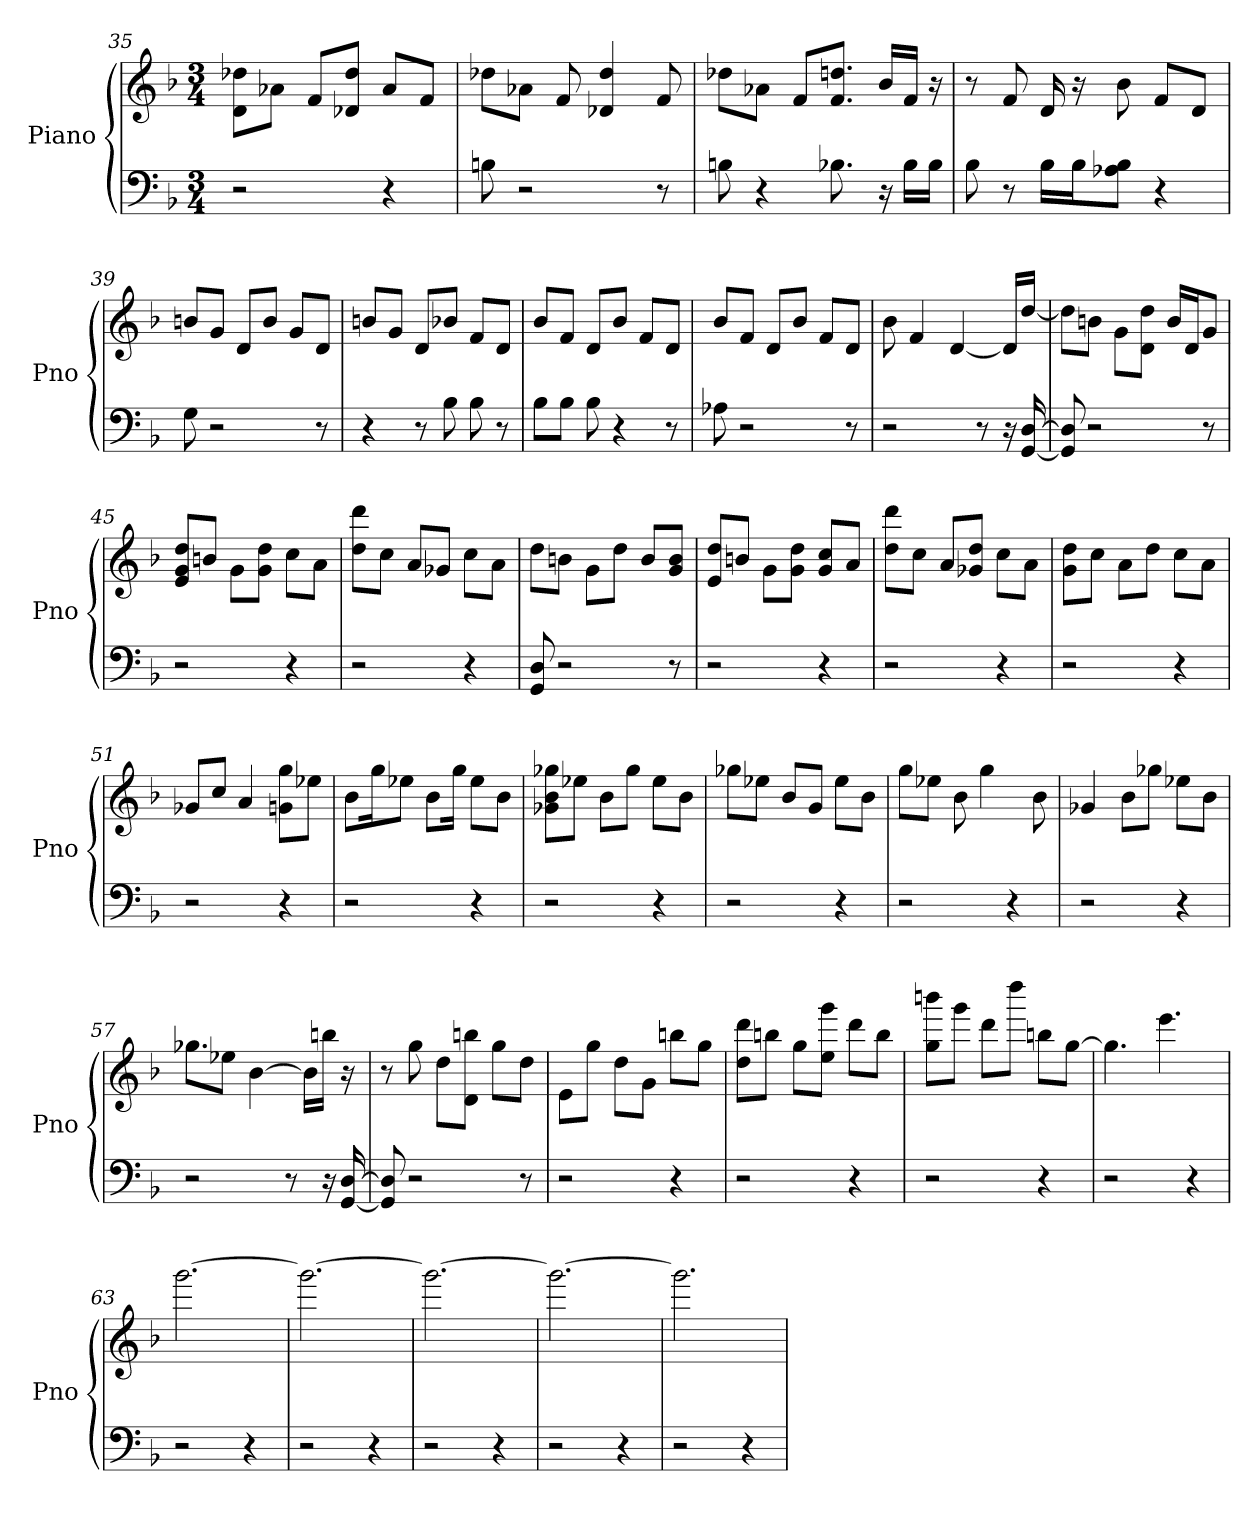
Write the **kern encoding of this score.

**kern	**kern
*part1	*part1
*staff2	*staff1
*I"Piano	*
*I'Pno	*
*clefF4	*clefG2
*k[b-]	*k[b-]
*F:	*F:
*M3/4	*M3/4
=35	=35
2r	8dd-\ 8d\L
.	8a-\J
.	8f/L
.	8dd-/ 8d-/J
4r	8a-/L
.	8f/J
=36	=36
8B	8dd-\L
2r	8a-\J
.	8f
.	4dd- 4d-
8r	8f
=37	=37
8B	8dd-\L
4r	8a-\J
.	8f/L
8.B-	8.f/ 8.dd/J
16r	16b-/LL
16B-\LL	16f/JJ
16B-\JJ	16r
=38	=38
8B-	8r
8r	8f
16B-\LL	16d
16B-\J	16r
8A-\ 8B-\J	8b-
4r	8f/L
.	8d/J
=39	=39
8G	8b/L
2r	8g/J
.	8d/L
.	8b/J
.	8g/L
8r	8d/J
=40	=40
4r	8b/L
.	8g/J
8r	8d/L
8B-	8b-/J
8B-	8f/L
8r	8d/J
=41	=41
8B-\L	8b-/L
8B-\J	8f/J
8B-	8d/L
4r	8b-/J
.	8f/L
8r	8d/J
=42	=42
8A-	8b-/L
2r	8f/J
.	8d/L
.	8b-/J
.	8f/L
8r	8d/J
=43	=43
2r	8b-
.	4f
.	[4d
8r	.
16r	16d/LL]
[16D [16GG	[16dd/JJ
=44	=44
8D] 8GG]	8dd\L]
2r	8b\J
.	8g\L
.	8d\ 8dd\J
.	16b/LL
.	16d/J
8r	8g/J
=45	=45
2r	8g/ 8e/ 8dd/L
.	8b/J
.	8g\L
.	8g\ 8dd\J
4r	8cc\L
.	8a\J
=46	=46
2r	8ddd\ 8dd\L
.	8cc\J
.	8a/L
.	8g-/J
4r	8cc\L
.	8a\J
=47	=47
8D 8GG	8dd\L
2r	8b\J
.	8g\L
.	8dd\J
.	8b/L
8r	8b/ 8g/J
=48	=48
2r	8e/ 8dd/L
.	8b/J
.	8g\L
.	8g\ 8dd\J
4r	8g/ 8cc/L
.	8a/J
=49	=49
2r	8dd\ 8ddd\L
.	8cc\J
.	8a/L
.	8dd/ 8g-/J
4r	8cc\L
.	8a\J
=50	=50
2r	8dd\ 8g\L
.	8cc\J
.	8a\L
.	8dd\J
4r	8cc\L
.	8a\J
=51	=51
2r	8g-/L
.	8cc/J
.	4a
4r	8gg\ 8g\L
.	8ee-\J
=52	=52
2r	8b-\L
.	16gg\K
.	8ee-\J
.	8b-\L
.	16gg\Jk
4r	8ee-\L
.	8b-\J
=53	=53
2r	8b-\ 8gg-\ 8g-\L
.	8ee-\J
.	8b-\L
.	8gg-\J
4r	8ee-\L
.	8b-\J
=54	=54
2r	8gg-\L
.	8ee-\J
.	8b-/L
.	8g/J
4r	8ee-\L
.	8b-\J
=55	=55
2r	8gg\L
.	8ee-\J
.	8b-
.	4gg
4r	.
.	8b-
=56	=56
2r	4g-
.	8b-\L
.	8gg-\J
4r	8ee-\L
.	8b-\J
=57	=57
2r	8.gg-\L
.	8ee-\J
.	[4b-
8r	.
.	16b-\LL]
16r	16bb\JJ
[16D [16GG	16r
=58	=58
8D] 8GG]	8r
2r	8gg
.	8dd\L
.	8d\ 8bb\J
.	8gg\L
8r	8dd\J
=59	=59
2r	8e\L
.	8gg\J
.	8dd\L
.	8g\J
4r	8bb\L
.	8gg\J
=60	=60
2r	8ddd\ 8dd\L
.	8bb\J
.	8gg\L
.	8ggg\ 8ee\J
4r	8ddd\L
.	8bb\J
=61	=61
2r	8bbb\ 8gg\L
.	8ggg\J
.	8ddd\L
.	8dddd\J
4r	8bb\L
.	[8gg\J
=62	=62
2r	4.gg]
.	4.eee
4r	.
=63	=63
2r	[2.ggg
4r	.
=64	=64
2r	2.ggg_
4r	.
=65	=65
2r	2.ggg_
4r	.
=66	=66
2r	2.ggg_
4r	.
=67	=67
2r	2.ggg]
4r	.
=	=
*-	*-
